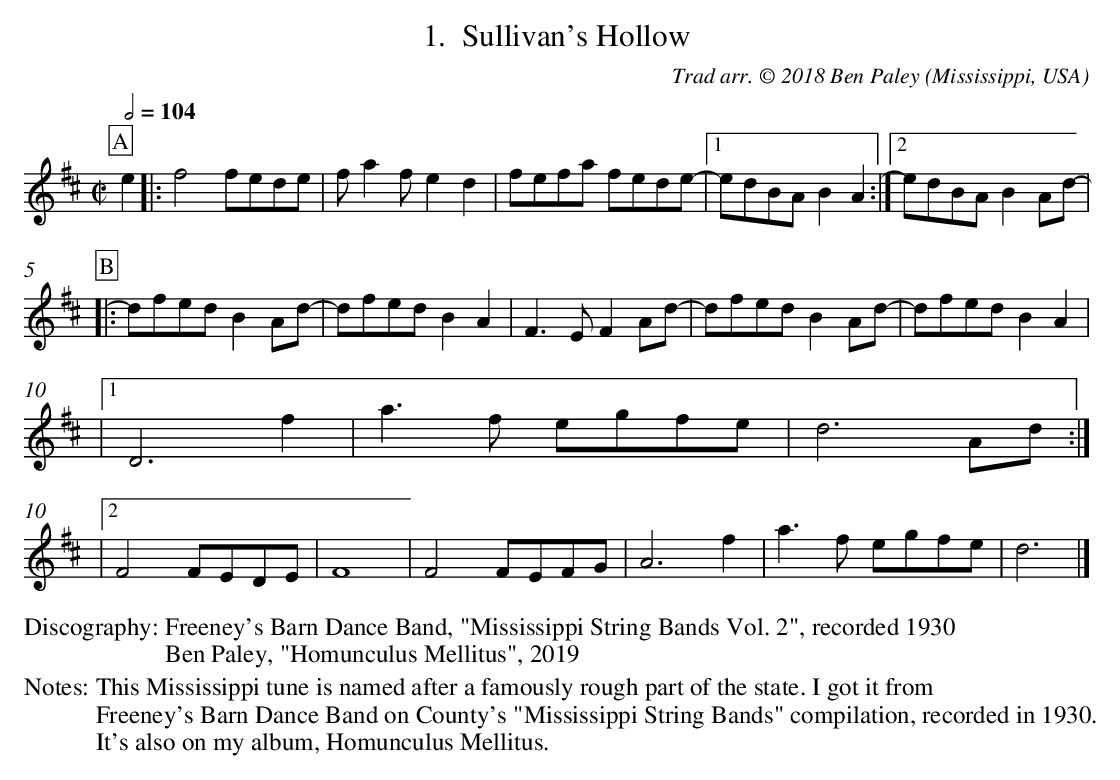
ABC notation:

X:1
T:Sullivan's Hollow
L:1/8
M:C|
C:Trad arr. © 2018 Ben Paley
O:Mississippi, USA
Q:1/2=104
K:D
P:A
e2 [|: f4 fede | fa2f e2d2 | fefa fede - |[1 edBA B2A2 :|[2 edBA B2Ad - |
P:B
|: dfed B2Ad - | dfed B2A2 | F3E F2Ad - | dfed B2Ad - | dfed B2A2 |
|[1 D6 f2 | a3f egfe | d6 Ad :|
|[2 F4 FEDE | F8 | F4 FEFG | A6 f2 | a3f egfe | d6 |]
